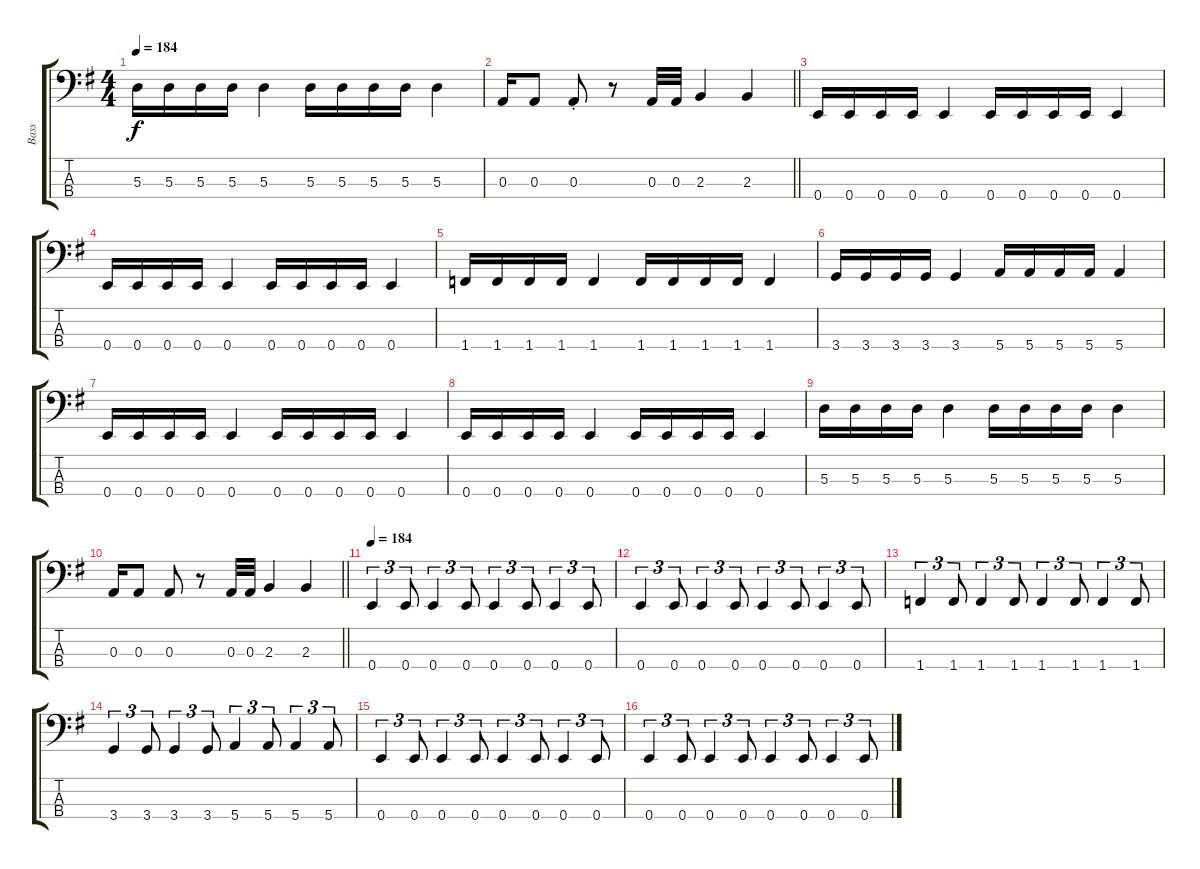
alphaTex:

\track ("Bass" "Bass") {instrument electricbassfinger}
\staff {score tabs}
\tuning (G2 D2 A1 E1) {hide}
\ts (4 4)
\tempo 184
\clef f4
\ks eminor
5.3.16{dy f} 5.3.16 5.3.16 5.3.16 5.3.4 5.3.16 5.3.16 5.3.16 5.3.16 5.3.4 |
\barLineRight lightlight
0.3.16 0.3.8{beam split} 0.3{st}.8 r.8 0.3.32 0.3.32 2.3.4 2.3.4 |
0.4.16 0.4.16 0.4.16 0.4.16 0.4.4 0.4.16 0.4.16 0.4.16 0.4.16 0.4.4 |
0.4.16 0.4.16 0.4.16 0.4.16 0.4.4 0.4.16 0.4.16 0.4.16 0.4.16 0.4.4 |
1.4.16 1.4.16 1.4.16 1.4.16 1.4.4 1.4.16 1.4.16 1.4.16 1.4.16 1.4.4 |
3.4.16 3.4.16 3.4.16 3.4.16 3.4.4 5.4.16 5.4.16 5.4.16 5.4.16 5.4.4 |
0.4.16 0.4.16 0.4.16 0.4.16 0.4.4 0.4.16 0.4.16 0.4.16 0.4.16 0.4.4 |
0.4.16 0.4.16 0.4.16 0.4.16 0.4.4 0.4.16 0.4.16 0.4.16 0.4.16 0.4.4 |
5.3.16 5.3.16 5.3.16 5.3.16 5.3.4 5.3.16 5.3.16 5.3.16 5.3.16 5.3.4 |
\barLineRight lightlight
0.3.16 0.3.8{beam split} 0.3.8 r.8 0.3.32 0.3.32 2.3.4 2.3.4 |
\tempo 184
0.4.4{tu (3 2)} 0.4.8{tu (3 2)} 0.4.4{tu (3 2)} 0.4.8{tu (3 2)} 0.4.4{tu (3 2)} 0.4.8{tu (3 2)} 0.4.4{tu (3 2)} 0.4.8{tu (3 2)} |
0.4.4{tu (3 2)} 0.4.8{tu (3 2)} 0.4.4{tu (3 2)} 0.4.8{tu (3 2)} 0.4.4{tu (3 2)} 0.4.8{tu (3 2)} 0.4.4{tu (3 2)} 0.4.8{tu (3 2)} |
1.4.4{tu (3 2)} 1.4.8{tu (3 2)} 1.4.4{tu (3 2)} 1.4.8{tu (3 2)} 1.4.4{tu (3 2)} 1.4.8{tu (3 2)} 1.4.4{tu (3 2)} 1.4.8{tu (3 2)} |
3.4.4{tu (3 2)} 3.4.8{tu (3 2)} 3.4.4{tu (3 2)} 3.4.8{tu (3 2)} 5.4.4{tu (3 2)} 5.4.8{tu (3 2)} 5.4.4{tu (3 2)} 5.4.8{tu (3 2)} |
0.4.4{tu (3 2)} 0.4.8{tu (3 2)} 0.4.4{tu (3 2)} 0.4.8{tu (3 2)} 0.4.4{tu (3 2)} 0.4.8{tu (3 2)} 0.4.4{tu (3 2)} 0.4.8{tu (3 2)} |
0.4.4{tu (3 2)} 0.4.8{tu (3 2)} 0.4.4{tu (3 2)} 0.4.8{tu (3 2)} 0.4.4{tu (3 2)} 0.4.8{tu (3 2)} 0.4.4{tu (3 2)} 0.4.8{tu (3 2)}
